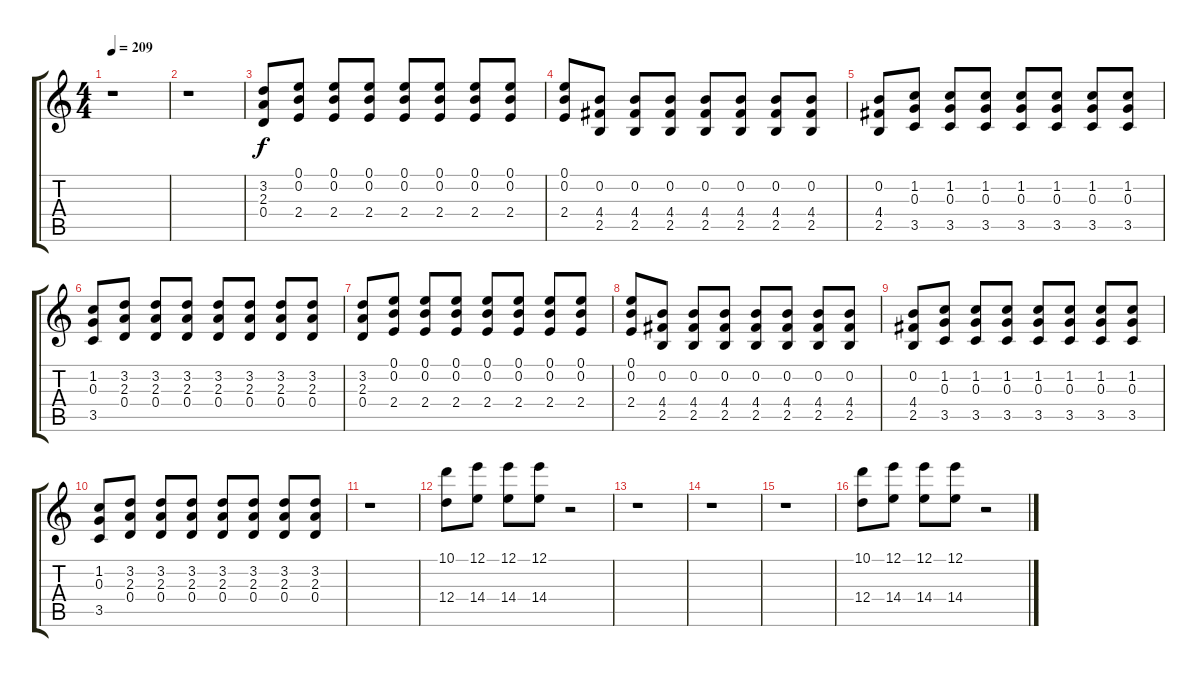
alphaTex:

\track "" {instrument overdrivenguitar}
\staff {score tabs}
\tuning (E4 B3 G3 D3 A2 E2) {hide}
\ts (4 4)
\tempo 209
\clef g2
\ks c
r.1{dy f} |
r.1 |
(3.2 2.3 0.4).8 (0.1 0.2 2.4).8 (0.1 0.2 2.4).8 (0.1 0.2 2.4).8 (0.1 0.2 2.4).8 (0.1 0.2 2.4).8 (0.1 0.2 2.4).8 (0.1 0.2 2.4).8 |
(0.1 0.2 2.4).8 (0.2 4.4 2.5).8 (0.2 4.4 2.5).8 (0.2 4.4 2.5).8 (0.2 4.4 2.5).8 (0.2 4.4 2.5).8 (0.2 4.4 2.5).8 (0.2 4.4 2.5).8 |
(0.2 4.4 2.5).8 (1.2 0.3 3.5).8 (1.2 0.3 3.5).8 (1.2 0.3 3.5).8 (1.2 0.3 3.5).8 (1.2 0.3 3.5).8 (1.2 0.3 3.5).8 (1.2 0.3 3.5).8 |
(1.2 0.3 3.5).8 (3.2 2.3 0.4).8 (3.2 2.3 0.4).8 (3.2 2.3 0.4).8 (3.2 2.3 0.4).8 (3.2 2.3 0.4).8 (3.2 2.3 0.4).8 (3.2 2.3 0.4).8 |
(3.2 2.3 0.4).8 (0.1 0.2 2.4).8 (0.1 0.2 2.4).8 (0.1 0.2 2.4).8 (0.1 0.2 2.4).8 (0.1 0.2 2.4).8 (0.1 0.2 2.4).8 (0.1 0.2 2.4).8 |
(0.1 0.2 2.4).8 (0.2 4.4 2.5).8 (0.2 4.4 2.5).8 (0.2 4.4 2.5).8 (0.2 4.4 2.5).8 (0.2 4.4 2.5).8 (0.2 4.4 2.5).8 (0.2 4.4 2.5).8 |
(0.2 4.4 2.5).8 (1.2 0.3 3.5).8 (1.2 0.3 3.5).8 (1.2 0.3 3.5).8 (1.2 0.3 3.5).8 (1.2 0.3 3.5).8 (1.2 0.3 3.5).8 (1.2 0.3 3.5).8 |
(1.2 0.3 3.5).8 (3.2 2.3 0.4).8 (3.2 2.3 0.4).8 (3.2 2.3 0.4).8 (3.2 2.3 0.4).8 (3.2 2.3 0.4).8 (3.2 2.3 0.4).8 (3.2 2.3 0.4).8 |
r.1 |
(10.1 12.4).8 (12.1 14.4).8 (12.1 14.4).8 (12.1 14.4).8 r.2 |
r.1 |
r.1 |
r.1 |
(10.1 12.4).8 (12.1 14.4).8 (12.1 14.4).8 (12.1 14.4).8 r.2
